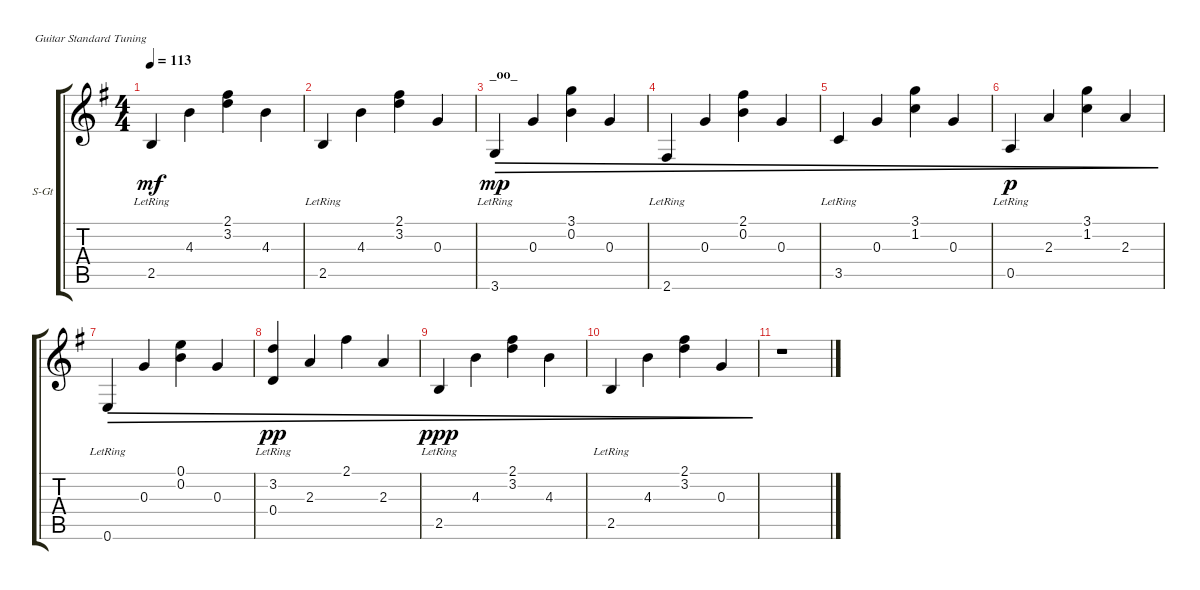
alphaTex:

\defaultSystemsLayout 4
\bracketExtendMode groupsimilarinstruments
\firstSystemTrackNameOrientation horizontal
\otherSystemsTrackNameOrientation horizontal
\track ("Steel Guitar" "S-Gt") {instrument acousticguitarsteel}
\staff {score tabs}
\tuning (E4 B3 G3 D3 A2 E2)
\ts (4 4)
\tempo 113
\clef g2
\ks g
2.5{lr}.4{dy mf} 4.3.4 (3.2 2.1).4 4.3.4 |
2.5{lr}.4 4.3.4 (3.2 2.1).4 0.3.4 |
\section ("" "_oo_")
3.6{lr}.4{dec dy mp} 0.3.4{dec} (0.2 3.1).4{dec} 0.3.4{dec} |
2.6{lr}.4{dec} 0.3.4{dec} (0.2 2.1).4{dec} 0.3.4{dec} |
3.5{lr}.4{dec} 0.3.4{dec} (1.2 3.1).4{dec} 0.3.4{dec} |
0.5{lr}.4{dec dy p} 2.3.4{dec} (1.2 3.1).4{dec} 2.3.4{dec} |
0.6{lr}.4{dec} 0.3.4{dec} (0.2 0.1).4{dec} 0.3.4{dec} |
(3.2 0.4{lr}).4{dec dy pp} 2.3.4{dec} 2.1.4{dec} 2.3.4{dec} |
2.5{lr}.4{dec dy ppp} 4.3.4{dec} (3.2 2.1).4{dec} 4.3.4{dec} |
2.5{lr}.4{dec} 4.3.4{dec} (3.2 2.1).4{dec} 0.3.4{dec} |
r.1
